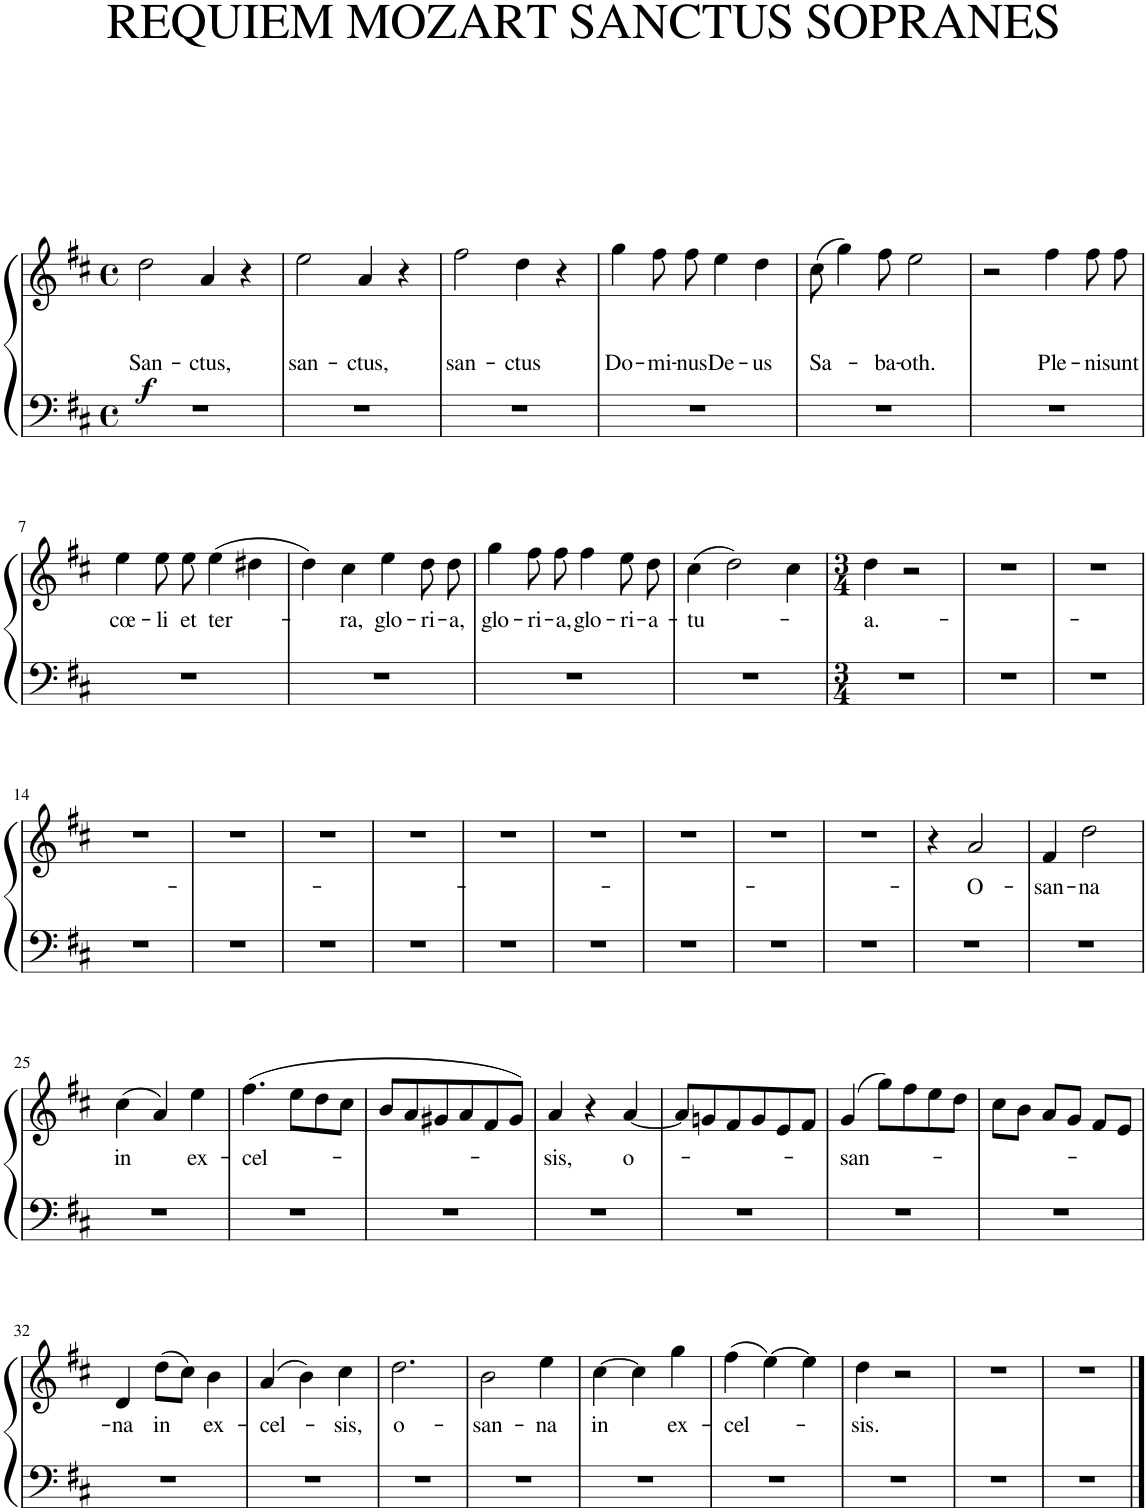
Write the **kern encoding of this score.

**kern	**kern	**text	**dynam
*part1	*part1	*part1	*part1
*staff2	*staff1	*staff1	*staff1/2
*I"Piano	*	*	*
*I'Pno.	*	*	*
*clefF4	*clefG2	*	*
*k[f#c#]	*k[f#c#]	*	*
*M4/4	*M4/4	*	*
*met(c)	*met(c)	*	*
=1	=1	=1	=1
!	!	!LO:LY:b	!LO:DY:b
1r	2dd\	San-	f
!	!	!LO:LY:b	!
.	4a/	-ctus,	.
.	4r	.	.
=2	=2	=2	=2
!	!	!LO:LY:b	!
1r	2ee\	san-	.
!	!	!LO:LY:b	!
.	4a/	-ctus,	.
.	4r	.	.
=3	=3	=3	=3
!	!	!LO:LY:b	!
1r	2ff#\	san-	.
!	!	!LO:LY:b	!
.	4dd\	-ctus	.
.	4r	.	.
=4	=4	=4	=4
!	!	!LO:LY:b	!
1r	4gg\	Do-	.
!	!	!LO:LY:b	!
.	8ff#\	-mi-	.
!	!	!LO:LY:b	!
.	8ff#\	-nus	.
!	!	!LO:LY:b	!
.	4ee\	De-	.
!	!	!LO:LY:b	!
.	4dd\	-us	.
=5	=5	=5	=5
!	!	!LO:LY:b	!
1r	(8cc#\	Sa-	.
.	4gg\)	.	.
!	!	!LO:LY:b	!
.	8ff#\	-ba-	.
!	!	!LO:LY:b	!
.	2ee\	-oth.	.
=6	=6	=6	=6
1r	2r	.	.
!	!	!LO:LY:b	!
.	4ff#\	Ple-	.
!	!	!LO:LY:b	!
.	8ff#\	-ni	.
!	!	!LO:LY:b	!
.	8ff#\	sunt	.
!!LO:LB:g=z
=7	=7	=7	=7
!	!	!LO:LY:b	!
1r	4ee\	cœ-	.
!	!	!LO:LY:b	!
.	8ee\	-li	.
!	!	!LO:LY:b	!
.	8ee\	et	.
!	!	!LO:LY:b	!
.	(4ee\	ter-	.
.	4dd#X\	.	.
=8	=8	=8	=8
1r	4dd\)	.	.
!	!	!LO:LY:b	!
.	4cc#\	-ra,	.
!	!	!LO:LY:b	!
.	4ee\	glo-	.
!	!	!LO:LY:b	!
.	8dd\	-ri-	.
!	!	!LO:LY:b	!
.	8dd\	-a,	.
=9	=9	=9	=9
!	!	!LO:LY:b	!
1r	4gg\	glo-	.
!	!	!LO:LY:b	!
.	8ff#\	-ri-	.
!	!	!LO:LY:b	!
.	8ff#\	-a,	.
!	!	!LO:LY:b	!
.	4ff#\	glo-	.
!	!	!LO:LY:b	!
.	8ee\	-ri-	.
!	!	!LO:LY:b	!
.	8dd\	-a-	.
=10	=10	=10	=10
!	!	!LO:LY:b	!
1r	(4cc#\	-tu-	.
.	2dd\)	.	.
.	4cc#\	.	.
=11	=11	=11	=11
*M3/4	*M3/4	*	*
!	!	!LO:LY:b	!
2.r	4dd\	-a.-	.
.	2r	.	.
=12	=12	=12	=12
2.r	2.r	.	.
=13	=13	=13	=13
2.r	2.r	.	.
!!LO:LB:g=z
=14	=14	=14	=14
2.r	2.r	.	.
=15	=15	=15	=15
2.r	2.r	.	.
=16	=16	=16	=16
2.r	2.r	.	.
=17	=17	=17	=17
2.r	2.r	.	.
=18	=18	=18	=18
2.r	2.r	.	.
=19	=19	=19	=19
2.r	2.r	.	.
=20	=20	=20	=20
2.r	2.r	.	.
=21	=21	=21	=21
2.r	2.r	.	.
=22	=22	=22	=22
2.r	2.r	.	.
=23	=23	=23	=23
2.r	4r	.	.
!	!	!LO:LY:b	!
.	2a/	-O-	.
=24	=24	=24	=24
!	!	!LO:LY:b	!
2.r	4f#/	-san-	.
!	!	!LO:LY:b	!
.	2dd\	-na	.
!!LO:LB:g=z
=25	=25	=25	=25
!	!	!LO:LY:b	!
2.r	(4cc#\	in	.
.	4a/)	.	.
!	!	!LO:LY:b	!
.	4ee\	ex-	.
=26	=26	=26	=26
!	!	!LO:LY:b	!
2.r	(4.ff#\	-cel-	.
.	8ee\L	.	.
.	8dd\	.	.
.	8cc#\J	.	.
=27	=27	=27	=27
2.r	8b/L	.	.
.	8a/	.	.
.	8g#X/	.	.
.	8a/	.	.
.	8f#/	.	.
.	8g#/J)	.	.
=28	=28	=28	=28
!	!	!LO:LY:b	!
2.r	4a/	-sis,	.
.	4r	.	.
!	!	!LO:LY:b	!
.	[4a/	o-	.
=29	=29	=29	=29
2.r	8a/L]	.	.
.	8gn/	.	.
.	8f#/	.	.
.	8g/	.	.
.	8e/	.	.
.	8f#/J	.	.
=30	=30	=30	=30
!	!	!LO:LY:b	!
2.r	(4g/	-san-	.
.	8gg\L)	.	.
.	8ff#\	.	.
.	8ee\	.	.
.	8dd\J	.	.
=31	=31	=31	=31
2.r	8cc#\L	.	.
.	8b\J	.	.
.	8a/L	.	.
.	8g/J	.	.
.	8f#/L	.	.
.	8e/J	.	.
!!LO:LB:g=z
=32	=32	=32	=32
!	!	!LO:LY:b	!
2.r	4d/	-na	.
!	!	!LO:LY:b	!
.	(8dd\L	in	.
.	8cc#\J)	.	.
!	!	!LO:LY:b	!
.	4b\	ex-	.
=33	=33	=33	=33
!	!	!LO:LY:b	!
2.r	(4a/	-cel-	.
.	4b\)	.	.
!	!	!LO:LY:b	!
.	4cc#\	-sis,	.
=34	=34	=34	=34
!	!	!LO:LY:b	!
2.r	2.dd\	o-	.
=35	=35	=35	=35
!	!	!LO:LY:b	!
2.r	2b\	-san-	.
!	!	!LO:LY:b	!
.	4ee\	-na	.
=36	=36	=36	=36
!	!	!LO:LY:b	!
2.r	[4cc#\	in	.
.	4cc#\]	.	.
!	!	!LO:LY:b	!
.	4gg\	ex-	.
=37	=37	=37	=37
!	!	!LO:LY:b	!
2.r	(4ff#\	-cel-	.
.	[4ee\)	.	.
.	4ee\]	.	.
=38	=38	=38	=38
!	!	!LO:LY:b	!
2.r	4dd\	-sis.	.
.	2r	.	.
=39	=39	=39	=39
2.r	2.r	.	.
=40	=40	=40	=40
2.r	2.r	.	.
==	==	==	==
*-	*-	*-	*-
